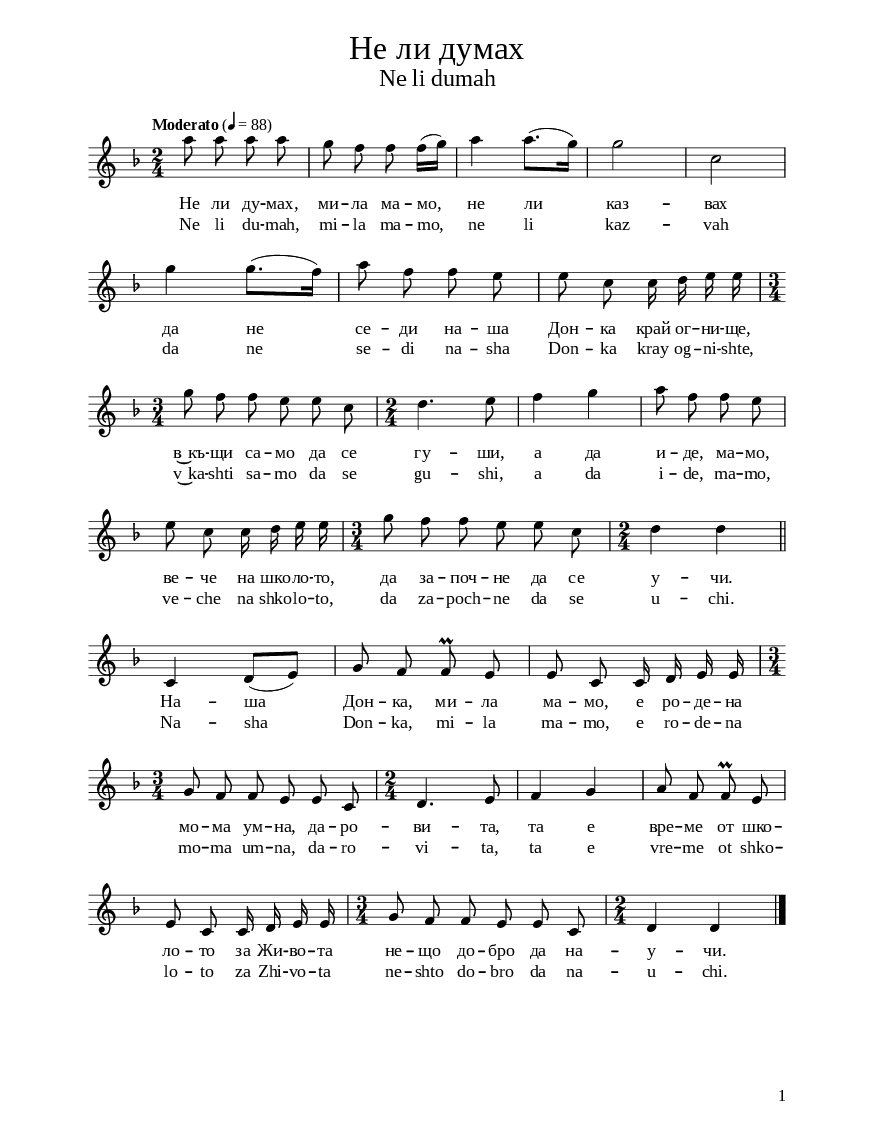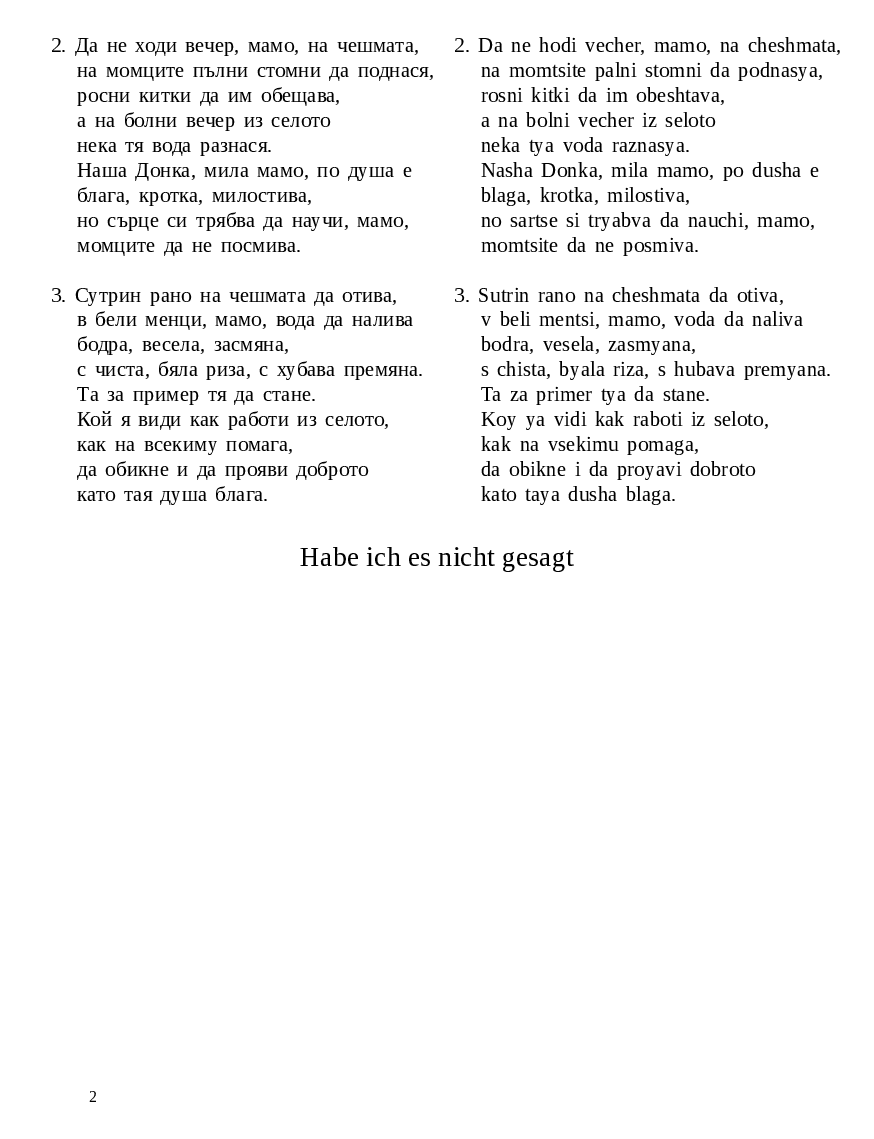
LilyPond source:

\version "2.24.0"

% include paper part and global functions
\include "include/globals.ily"

\bookpart {
  \label #'ref039
  \tocItem \markup " "
  \include "include/bookpart-paper.ily"
  \score {
    \include "include/score-layout.ily"

    \new Voice \absolute {
      \clef treble
      \key f \major
      \time 2/4
      \tempoFunc "Moderato" 4 "88"
      \autoBeamOff

      a''8 a''8 a''8 a''8 | % 2
      g''8 f''8 f''8 f''16 [ ( g''16 ) ] | % 3
      a''4 a''8. [( g''16 )] | % 4
      g''2 | % 5
      c''2 \break | % 6
      g''4 g''8. [( f''16 )] | % 7
      a''8 f''8 f''8 e''8 | % 8
      e''8 c''8 c''16 d''16 e''16 e''16 \break | % 9
      \time 3/4  g''8 f''8 f''8 e''8 e''8 c''8 |
      \time 2/4  d''4. e''8 | % 11
      f''4 g''4 | % 12
      a''8 f''8 f''8 e''8 \break | % 13
      e''8 c''8 c''16 d''16 e''16 e''16 | % 14
      \time 3/4  g''8 f''8 f''8 e''8 e''8 c''8 | % 15
      \time 2/4  d''4 d''4 \bar "||"
      \break | % 16
      c'4 d'8 [( e'8 )] | % 17
      g'8 f'8 f'8\prall e'8 | % 18
      e'8 c'8 c'16 d'16 e'16 e'16 \break | % 19
      \time 3/4  g'8 f'8 f'8 e'8 e'8 c'8 |
      \time 2/4  d'4. e'8 | % 21
      f'4 g'4 | % 22
      a'8 f'8 f'8\prall e'8 \break | % 23
      e'8 c'8 c'16 d'16 e'16 e'16 | % 24
      \time 3/4  g'8 f'8 f'8 e'8 e'8 c'8 | % 25
      \time 2/4  d'4 d'4 \bar "|."
    }

    \addlyrics {
      Не ли ду
      -- мах, ми -- ла ма -- мо, не ли каз -- вах да
      не се -- ди на -- ша Дон -- ка край ог -- ни --
      ще, в~къ -- щи са -- мо да се гу -- ши, а да
      и -- де, ма -- мо, ве -- че на шко -- ло -- то,
      да за -- поч -- не да се у -- чи. На -- ша Дон
      -- ка, ми -- ла ма -- мо, е ро -- де -- на мо --
      ма ум -- на, да -- ро -- ви -- та, та е вре --
      ме от шко -- ло -- то за Жи -- во -- та не --
      що до -- бро да на -- у -- чи.
    }
    \addlyrics {
      Ne li du
      -- mah, mi -- la ma -- mo, ne li kaz -- vah da
      ne se -- di na -- sha Don -- ka kray og -- ni --
      shte, v~ka -- shti sa -- mo da se gu -- shi, a da
      i -- de, ma -- mo, ve -- che na shko -- lo -- to,
      da za -- poch -- ne da se u -- chi. Na -- sha Don
      -- ka, mi -- la ma -- mo, e ro -- de -- na mo --
      ma um -- na, da -- ro -- vi -- ta, ta e vre --
      me ot shko -- lo -- to za Zhi -- vo -- ta ne --
      shto do -- bro da na -- u -- chi.}

      \header {
        title = \titleFunc "Не ли думах" "Ne li dumah"
      }

      \midi{}

    } % score

    \pageBreak

    \markup \fontsize #bgCoupletFontSize {
      \hspace #-6
      \override #`(baseline-skip . ,bgCoupletBaselineSkip)
      \column {

        \line {   "   " 2. Да не ходи вечер, мамо, на чешмата,}

        \line {   "        " на момците пълни стомни да поднася,}

        \line {   "        " росни китки да им обещава,}

        \line {   "        " а на болни вечер из селото} 

        \line {   "        " нека тя вода разнася.}

        \line {   "        " Наша Донка, мила мамо, по душа е}

        \line {   "        " блага, кротка, милостива,}

        \line {   "        " но сърце си трябва да научи, мамо,}

        \line {   "        " момците да не посмива.}

        \line {   "        " }

        \line {   "   " 3. Сутрин рано на чешмата да отива,}

        \line {   "        " в бели менци, мамо, вода да налива}

        \line {   "        " бодра, весела, засмяна,}

        \line {   "        " с чиста, бяла риза, с хубава премяна.}

        \line {   "        " Та за пример тя да стане.}

        \line {   "        " Кой я види как работи из селото,}

        \line {   "        " как на всекиму помага,}

        \line {   "        " да обикне и да прояви доброто}

        \line {   "        " като тая душа блага.}
      }

      \hspace #-1
      \override #`(baseline-skip . ,bgCoupletBaselineSkip)
      \column {
        \line {   "   " 2. Da ne hodi vecher, mamo, na cheshmata,}

        \line {   "        " na momtsite palni stomni da podnasya,}

        \line {   "        " rosni kitki da im obeshtava,}

        \line {   "        " a na bolni vecher iz seloto}

        \line {   "        " neka tya voda raznasya.}

        \line {   "        " Nasha Donka, mila mamo, po dusha e}

        \line {   "        " blaga, krotka, milostiva,}

        \line {   "        " no sartse si tryabva da nauchi, mamo,}

        \line {   "        " momtsite da ne posmiva.}

        \line {   "        " }

        \line {   "   " 3. Sutrin rano na cheshmata da otiva,}

        \line {   "        " v beli mentsi, mamo, voda da naliva}

        \line {   "        " bodra, vesela, zasmyana,}

        \line {   "        " s chista, byala riza, s hubava premyana.}

        \line {   "        " Ta za primer tya da stane.}

        \line {   "        " Koy ya vidi kak raboti iz seloto,}

        \line {   "        " kak na vsekimu pomaga,}

        \line {   "        " da obikne i da proyavi dobroto}

        \line {   "        " kato taya dusha blaga.}
      } %column
    } % markup

   \markup \empty-two
   
   
   

    % include foreign translation(s) of the song
    \version "2.22.1"

\markup \fill-line { \fontsize #deTitleFontSize "Habe ich es nicht gesagt" }
\markup \null
\markup \null
\markup \fontsize #deCoupletFontSize {
  \hspace #10
  \override #`(baseline-skip . ,deCoupletBaselineSkip)

  \column {
  

    \line {  1. Habe ich es nicht gesagt, liebe Mutter, habe ich es nicht gesagt,}

    \line { " "dass unsere Donka nicht neben der Feuerstelle stehen}

    \line { " "und sich nur zuhause kuscheln soll,}

    \line { " "sondern sie soll in die Schule gehen }

    \line { " "und beginnen zu lernen.}

    \line { " "Unsere Donka, liebe Mutter, wurde }

    \line { " "klug und begabt geboren,}

    \line { " "so dass es an der Zeit ist,}

    \line { " "von der Schule des Lebens etwas Gutes zu lernen.}

    \line { " " }
    \line { 2. Sie soll abends, liebe Mutter, nicht zum Brunnen gehen,}

    \line { " "um den Jungen volle Krüge zu reichen,}

    \line { " "ihnen taufrische Blumen zu versprechen,}

    \line { " "sondern sie soll abends den Kranken Wasser austragen.}

    \line { " "Unsere Donka, liebe Mutter,}

    \line { " "ist ihrer Seele nach gut, sanftmütig und barmherzig,}

    \line { " "aber sie soll ihr Herz, Mutter, lehren,}

    \line { " "die Jungen nicht zum Lächeln zu bringen.}
    \line { " " }

    \line { 3. Morgen in der Früh soll sie zum Brunnen gehen,}

    \line { " "in weißen Kupferkrügen Wasser zu gießen,}

    \line { " "mit einem sauberen, weißen Hemd in einem schönen Staat,}

    \line { " "soll sie zum Beispiel werden.}

    \line { " "Wer sie im Dorf sieht,}

    \line { " "wie sie jedem hilft,}

    \line { " "soll das Gute zu lieben beginnen und es äußern,}

    \line { " "wie diese gute Seele.}




  }
}


  } % bookpart
